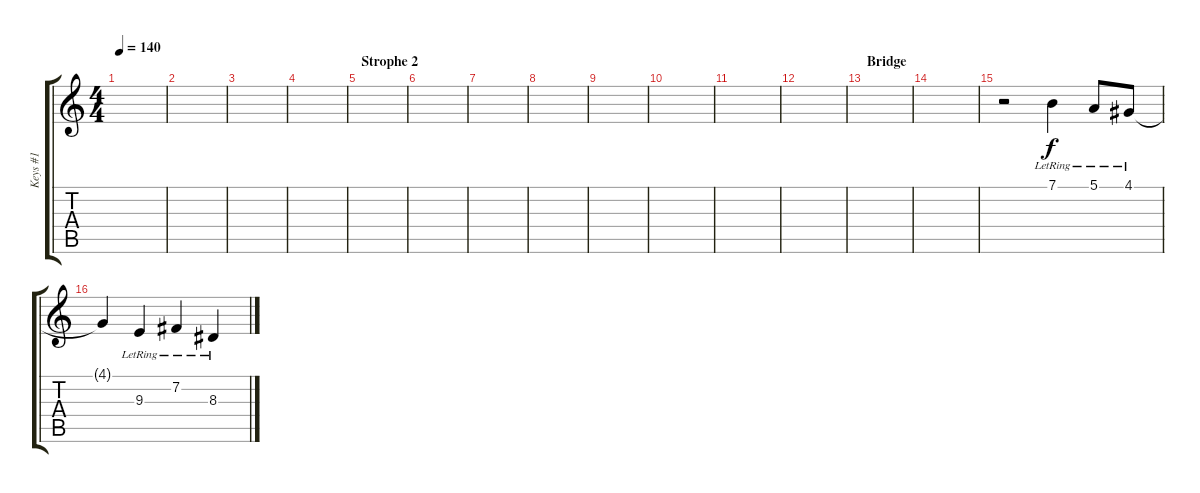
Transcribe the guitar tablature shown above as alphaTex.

\track ("Keys #1" "Keys #1") {instrument acousticgrandpiano}
\staff {score tabs}
\tuning (E4 B3 G3 D3 A2 E2) {hide}
\ts (4 4)
\tempo 140
\clef g2
\ks c
|
|
|
|
\section ("" "Strophe 2")
|
|
|
|
|
|
|
|
\section ("" "Bridge")
|
|
r.2 7.1{lr}.4 5.1{lr}.8 4.1{lr}.8 |
4.1{t}.4 9.3{lr}.4 7.2{lr}.4 8.3{lr}.4
